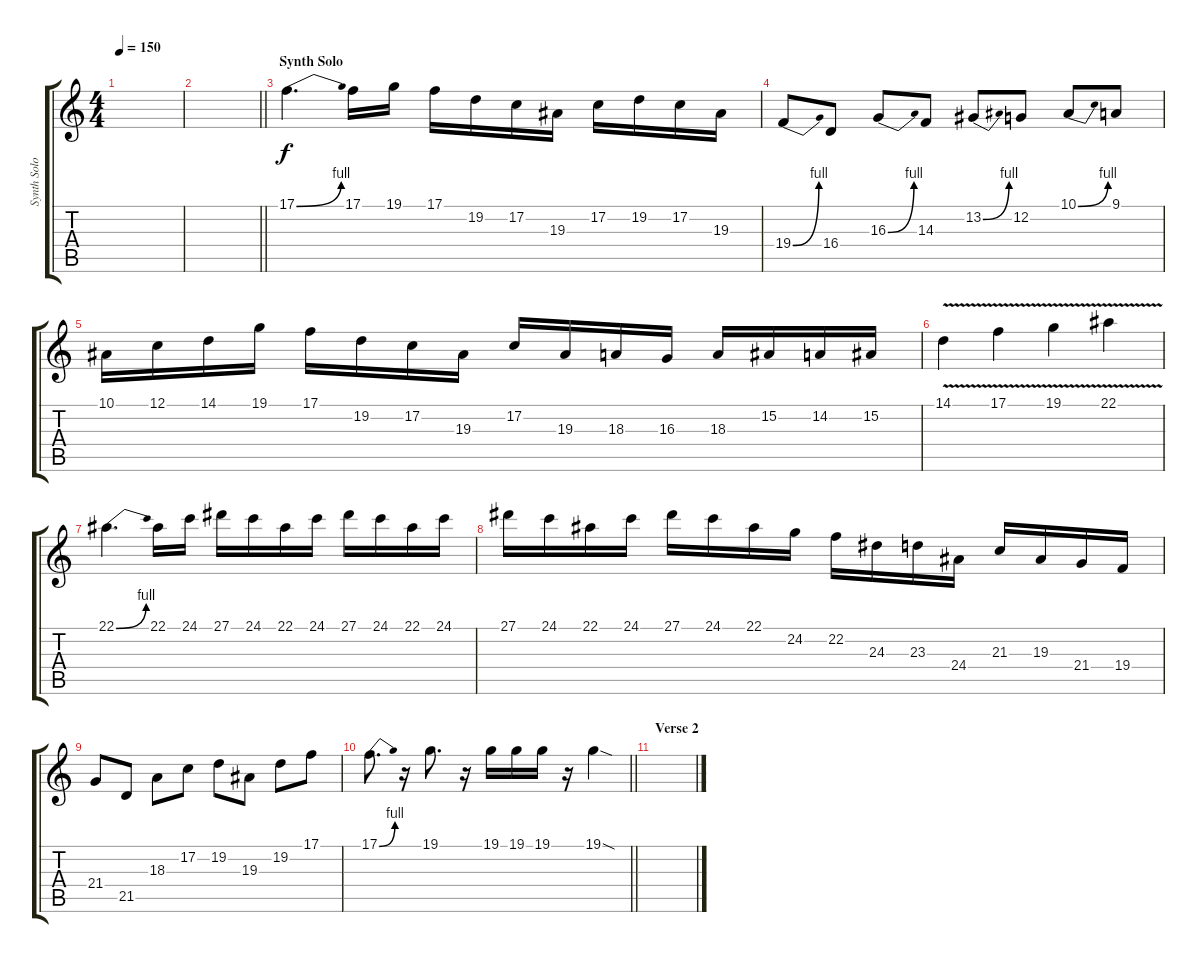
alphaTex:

\track ("Synth Solo" "Synth Solo") {instrument lead1square}
\staff {score tabs}
\tuning (C4 G3 Eb3 Bb2 F2 C2) {hide}
\ts (4 4)
\tempo 150
\clef g2
\ks c
|
\barLineRight lightlight
|
\section ("" "Synth Solo")
17.1{be (bend 0 0 60 4)}.4{d} 17.1.16 19.1.16 17.1.16 19.2.16 17.2.16 19.3.16 17.2.16 19.2.16 17.2.16 19.3.16 |
19.4{be (bend 0 0 60 4)}.8 16.4.8 16.3{be (bend 0 0 60 4)}.8 14.3.8 13.2{be (bend 0 0 60 4)}.8 12.2.8 10.1{be (bend 0 0 60 4)}.8 9.1.8 |
10.1.16 12.1.16 14.1.16 19.1.16 17.1.16 19.2.16 17.2.16 19.3.16 17.2.16 19.3.16 18.3.16 16.3.16 18.3.16 15.2.16 14.2.16 15.2.16 |
14.1{v}.4 17.1{v}.4 19.1{v}.4 22.1{v}.4 |
22.1{be (bend 0 0 60 4)}.4{d} 22.1.16 24.1.16 27.1.16 24.1.16 22.1.16 24.1.16 27.1.16 24.1.16 22.1.16 24.1.16 |
27.1.16 24.1.16 22.1.16 24.1.16 27.1.16 24.1.16 22.1.16 24.2.16 22.2.16 24.3.16 23.3.16 24.4.16 21.3.16 19.3.16 21.4.16 19.4.16 |
21.4.8 21.5.8 18.3.8 17.2.8 19.2.8 19.3.8 19.2.8 17.1.8 |
\barLineRight lightlight
17.1{be (bend 0 0 60 4)}.8{d} r.16 19.1.8{d} r.16 19.1.16 19.1.16 19.1.16 r.16 19.1{sod}.4 |
\section ("" "Verse 2")
